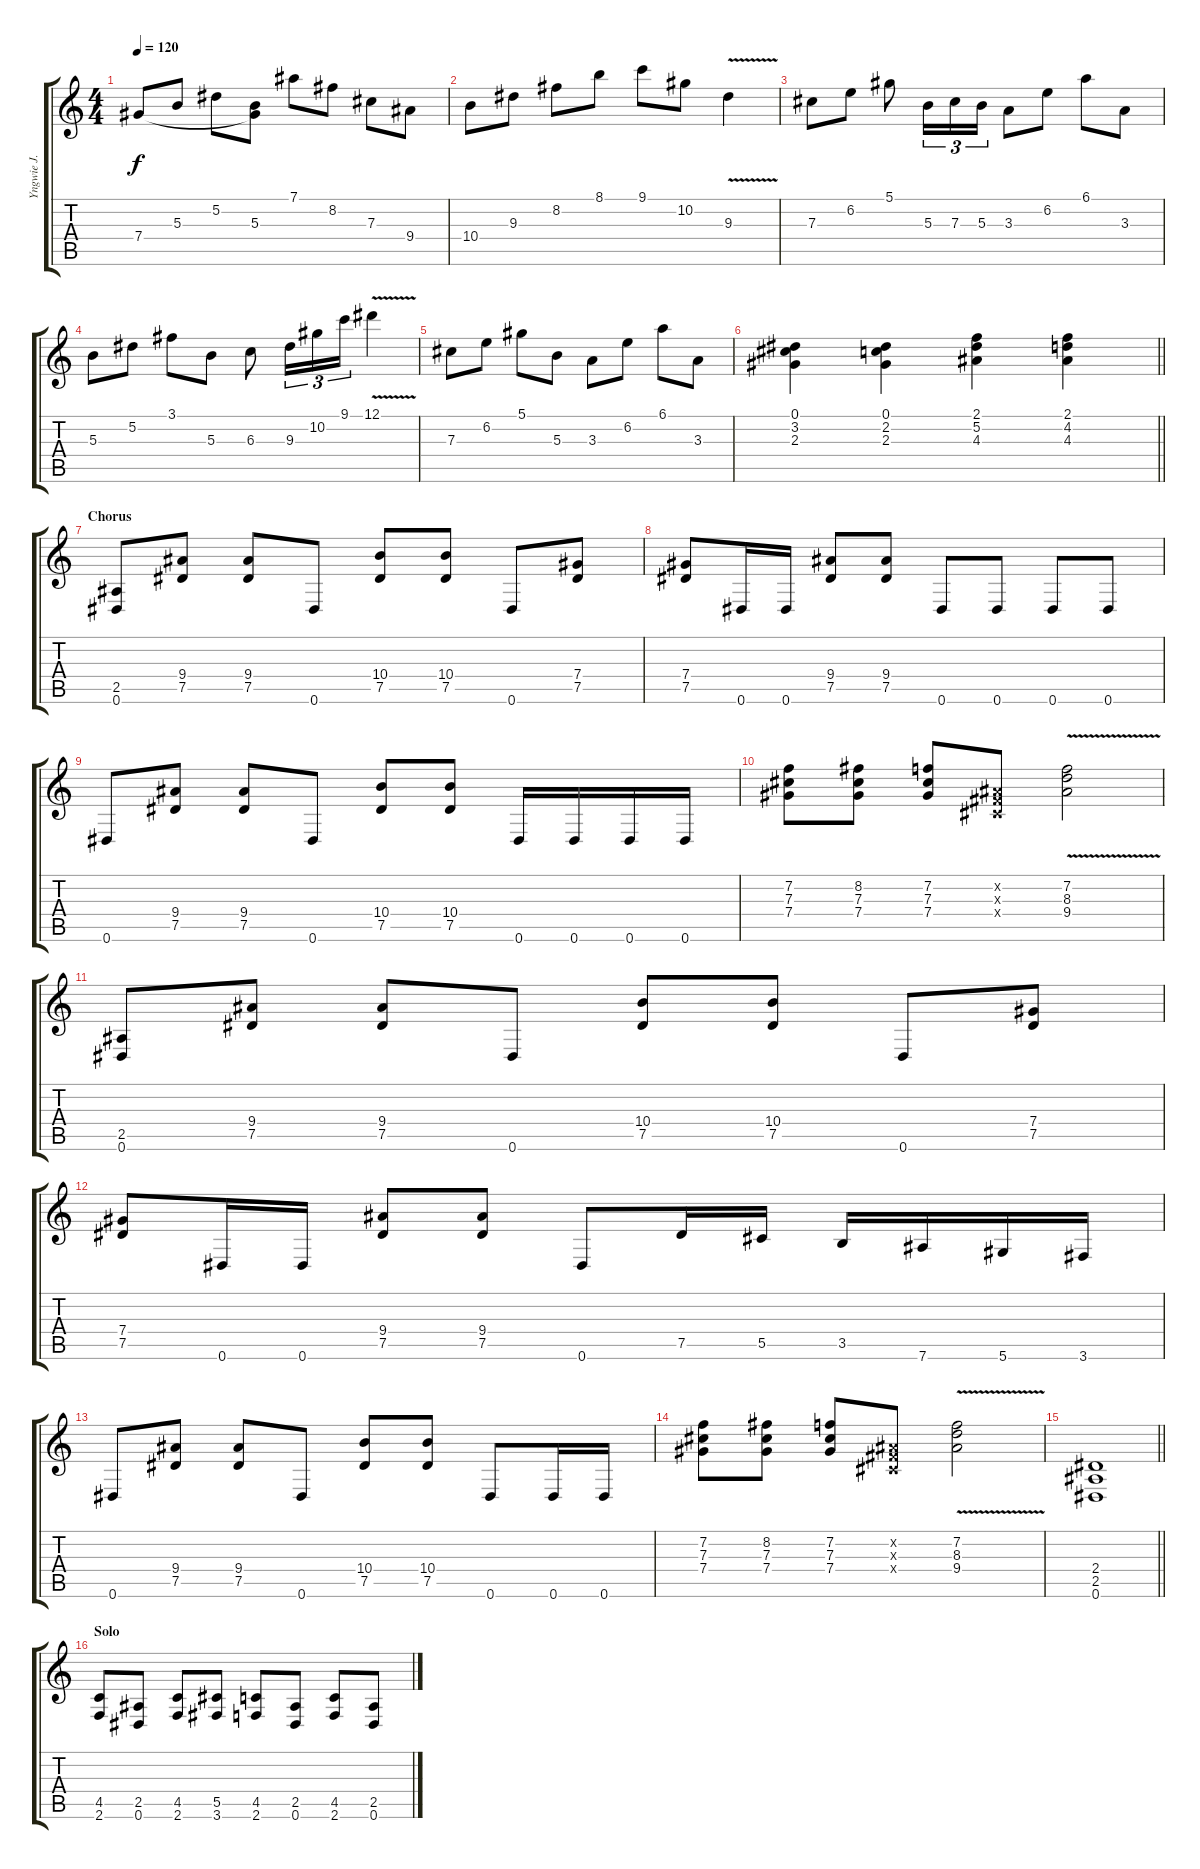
\track ("Yngwie J. Malmsteen" "Yngwie J. ") {instrument overdrivenguitar}
\staff {score tabs}
\tuning (Eb4 Bb3 Gb3 Db3 Ab2 Eb2) {hide}
\ts (4 4)
\tempo 120
\clef g2
\ks c
7.4.8{dy f} 5.3.8 5.2.8 (5.3 7.4{t}).8 7.1.8 8.2.8 7.3.8 9.4.8 |
10.4.8 9.3.8 8.2.8 8.1.8 9.1.8 10.2.8 9.3{v}.4 |
7.3.8 6.2.8 5.1.8 5.3.16{tu (3 2)} 7.3.16{tu (3 2)} 5.3.16{tu (3 2)} 3.3.8 6.2.8 6.1.8 3.3.8 |
5.3.8 5.2.8 3.1.8 5.3.8 6.3.8 9.3.16{tu (3 2)} 10.2.16{tu (3 2)} 9.1.16{tu (3 2)} 12.1{v}.4 |
7.3.8 6.2.8 5.1.8 5.3.8 3.3.8 6.2.8 6.1.8 3.3.8 |
\barLineRight lightlight
(0.1 3.2 2.3).4 (0.1 2.2 2.3).4 (2.1 5.2 4.3).4 (2.1 4.2 4.3).4 |
\section ("" "Chorus")
(2.5 0.6).8 (9.4 7.5).8 (9.4 7.5).8 0.6.8 (10.4 7.5).8 (10.4 7.5).8 0.6.8 (7.4 7.5).8 |
(7.4 7.5).8 0.6.16 0.6.16 (9.4 7.5).8 (9.4 7.5).8 0.6.8 0.6.8 0.6.8 0.6.8 |
0.6.8 (9.4 7.5).8 (9.4 7.5).8 0.6.8 (10.4 7.5).8 (10.4 7.5).8 0.6.16 0.6.16 0.6.16 0.6.16 |
(7.2 7.3 7.4).8 (8.2 7.3 7.4).8 (7.2 7.3 7.4).8 (0.2{x} 0.3{x} 0.4{x}).8 (7.2 8.3 9.4{v}).2 |
(2.5 0.6).8 (9.4 7.5).8 (9.4 7.5).8 0.6.8 (10.4 7.5).8 (10.4 7.5).8 0.6.8 (7.4 7.5).8 |
(7.4 7.5).8 0.6.16 0.6.16 (9.4 7.5).8 (9.4 7.5).8 0.6.8 7.5.16 5.5.16 3.5.16 7.6.16 5.6.16 3.6.16 |
0.6.8 (9.4 7.5).8 (9.4 7.5).8 0.6.8 (10.4 7.5).8 (10.4 7.5).8 0.6.8 0.6.16 0.6.16 |
(7.2 7.3 7.4).8 (8.2 7.3 7.4).8 (7.2 7.3 7.4).8 (0.2{x} 0.3{x} 0.4{x}).8 (7.2 8.3 9.4{v}).2 |
\barLineRight lightlight
(2.4 2.5 0.6).1 |
\section ("" "Solo")
(4.5 2.6).8 (2.5 0.6).8 (4.5 2.6).8 (5.5 3.6).8 (4.5 2.6).8 (2.5 0.6).8 (4.5 2.6).8 (2.5 0.6).8
